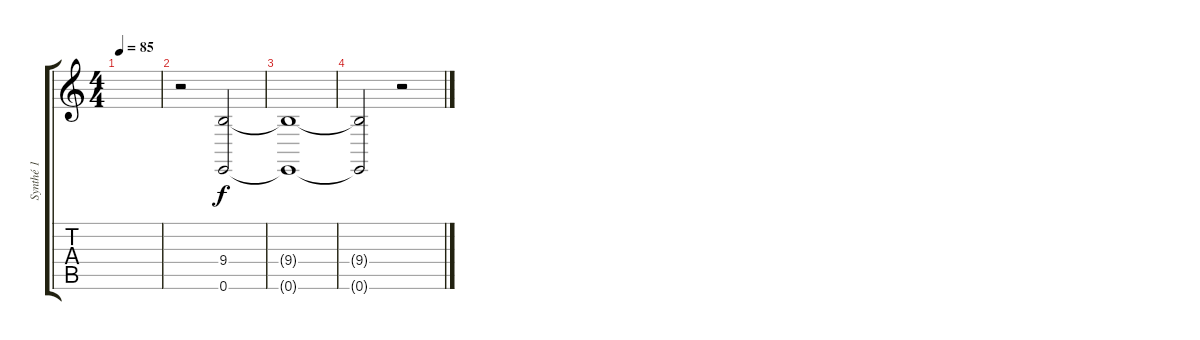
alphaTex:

\track ("Synthé 1" "Synthé 1") {instrument trombone}
\staff {score tabs}
\tuning (E4 B3 G3 D3 A2 E2) {hide}
\ts (4 4)
\tempo 85
\clef g2
\ks c
|
r.2 (9.4 0.6).2 |
(9.4{t} 0.6{t}).1 |
(9.4{t} 0.6{t}).2 r.2
